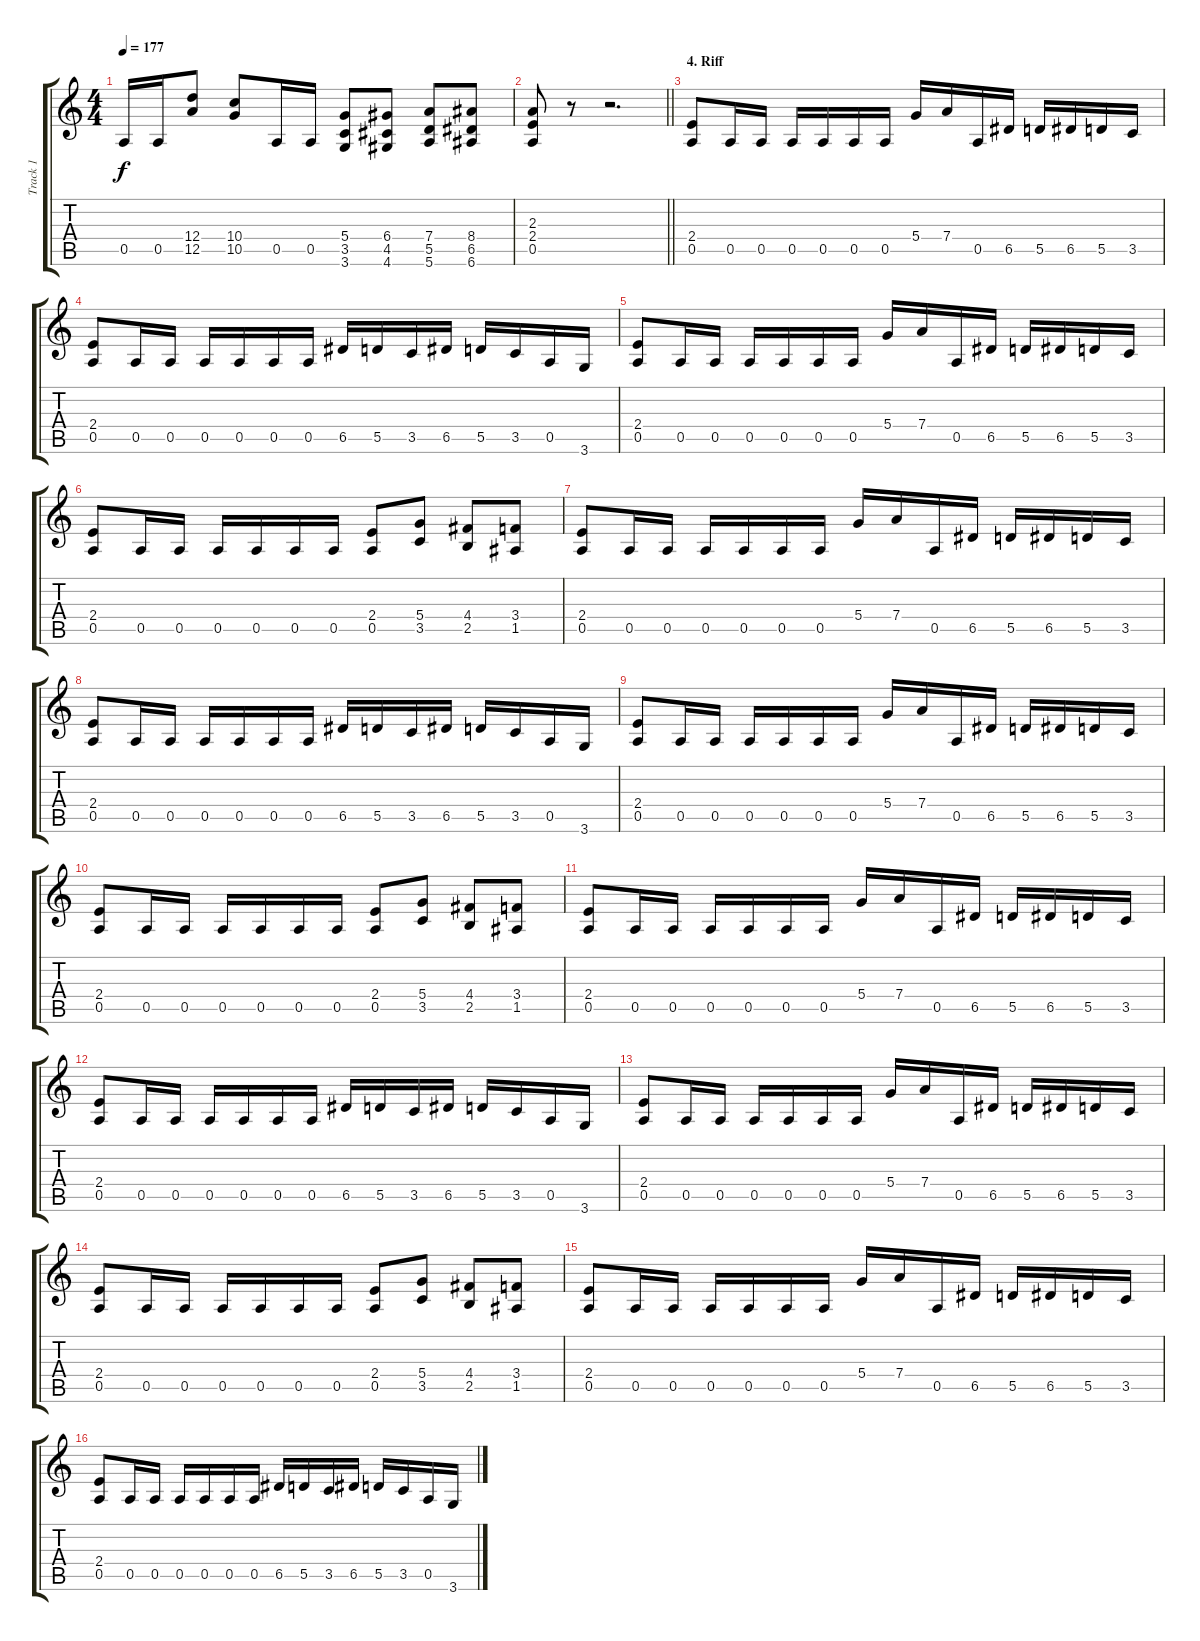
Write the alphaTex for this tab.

\track ("Track 1" "Track 1") {instrument distortionguitar}
\staff {score tabs}
\tuning (E4 B3 G3 D3 A2 E2) {hide}
\ts (4 4)
\tempo 177
\clef g2
\ks c
0.5.16{dy f} 0.5.16 (12.4 12.5).8 (10.4 10.5).8 0.5.16 0.5.16 (5.4 3.5 3.6).8 (6.4 4.5 4.6).8 (7.4 5.5 5.6).8 (8.4 6.5 6.6).8 |
\barLineRight lightlight
(2.3 2.4 0.5).8 r.8 r.2{d} |
\section ("" "4. Riff")
(2.4 0.5).8 0.5.16 0.5.16 0.5.16 0.5.16 0.5.16 0.5.16 5.4.16 7.4.16 0.5.16 6.5.16 5.5.16 6.5.16 5.5.16 3.5.16 |
(2.4 0.5).8 0.5.16 0.5.16 0.5.16 0.5.16 0.5.16 0.5.16 6.5.16 5.5.16 3.5.16 6.5.16 5.5.16 3.5.16 0.5.16 3.6.16 |
(2.4 0.5).8 0.5.16 0.5.16 0.5.16 0.5.16 0.5.16 0.5.16 5.4.16 7.4.16 0.5.16 6.5.16 5.5.16 6.5.16 5.5.16 3.5.16 |
(2.4 0.5).8 0.5.16 0.5.16 0.5.16 0.5.16 0.5.16 0.5.16 (2.4 0.5).8 (5.4 3.5).8 (4.4 2.5).8 (3.4 1.5).8 |
(2.4 0.5).8 0.5.16 0.5.16 0.5.16 0.5.16 0.5.16 0.5.16 5.4.16 7.4.16 0.5.16 6.5.16 5.5.16 6.5.16 5.5.16 3.5.16 |
(2.4 0.5).8 0.5.16 0.5.16 0.5.16 0.5.16 0.5.16 0.5.16 6.5.16 5.5.16 3.5.16 6.5.16 5.5.16 3.5.16 0.5.16 3.6.16 |
(2.4 0.5).8 0.5.16 0.5.16 0.5.16 0.5.16 0.5.16 0.5.16 5.4.16 7.4.16 0.5.16 6.5.16 5.5.16 6.5.16 5.5.16 3.5.16 |
(2.4 0.5).8 0.5.16 0.5.16 0.5.16 0.5.16 0.5.16 0.5.16 (2.4 0.5).8 (5.4 3.5).8 (4.4 2.5).8 (3.4 1.5).8 |
(2.4 0.5).8 0.5.16 0.5.16 0.5.16 0.5.16 0.5.16 0.5.16 5.4.16 7.4.16 0.5.16 6.5.16 5.5.16 6.5.16 5.5.16 3.5.16 |
(2.4 0.5).8 0.5.16 0.5.16 0.5.16 0.5.16 0.5.16 0.5.16 6.5.16 5.5.16 3.5.16 6.5.16 5.5.16 3.5.16 0.5.16 3.6.16 |
(2.4 0.5).8 0.5.16 0.5.16 0.5.16 0.5.16 0.5.16 0.5.16 5.4.16 7.4.16 0.5.16 6.5.16 5.5.16 6.5.16 5.5.16 3.5.16 |
(2.4 0.5).8 0.5.16 0.5.16 0.5.16 0.5.16 0.5.16 0.5.16 (2.4 0.5).8 (5.4 3.5).8 (4.4 2.5).8 (3.4 1.5).8 |
(2.4 0.5).8 0.5.16 0.5.16 0.5.16 0.5.16 0.5.16 0.5.16 5.4.16 7.4.16 0.5.16 6.5.16 5.5.16 6.5.16 5.5.16 3.5.16 |
(2.4 0.5).8 0.5.16 0.5.16 0.5.16 0.5.16 0.5.16 0.5.16 6.5.16 5.5.16 3.5.16 6.5.16 5.5.16 3.5.16 0.5.16 3.6.16
